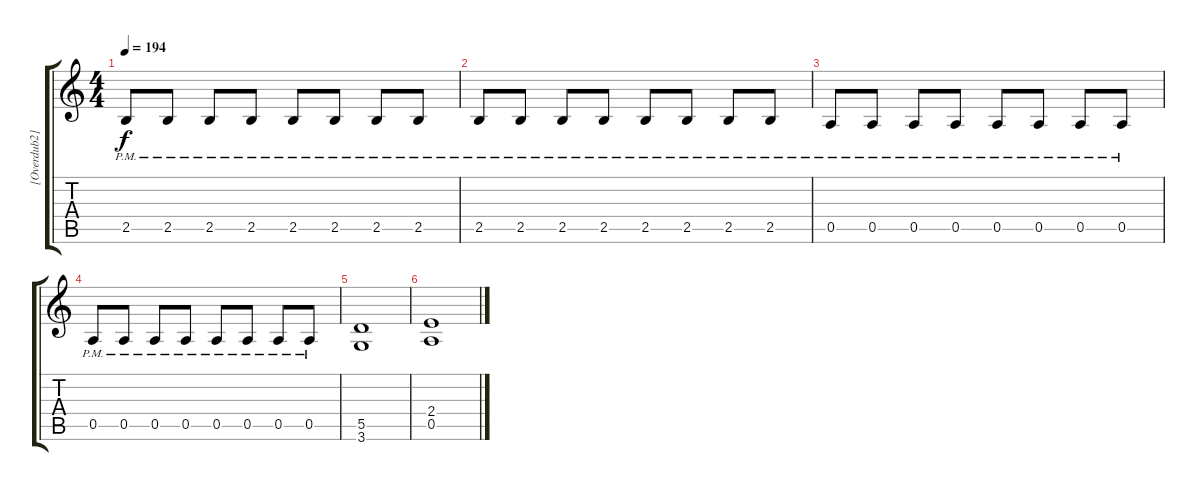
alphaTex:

\track ("[Overdub2]" "[Overdub2]") {instrument distortionguitar}
\staff {score tabs}
\tuning (E4 B3 G3 D3 A2 E2) {hide}
\ts (4 4)
\tempo 194
\clef g2
\ks c
2.5{pm}.8{dy f} 2.5{pm}.8 2.5{pm}.8 2.5{pm}.8 2.5{pm}.8 2.5{pm}.8 2.5{pm}.8 2.5{pm}.8 |
2.5{pm}.8 2.5{pm}.8 2.5{pm}.8 2.5{pm}.8 2.5{pm}.8 2.5{pm}.8 2.5{pm}.8 2.5{pm}.8 |
0.5{pm}.8 0.5{pm}.8 0.5{pm}.8 0.5{pm}.8 0.5{pm}.8 0.5{pm}.8 0.5{pm}.8 0.5{pm}.8 |
0.5{pm}.8 0.5{pm}.8 0.5{pm}.8 0.5{pm}.8 0.5{pm}.8 0.5{pm}.8 0.5{pm}.8 0.5{pm}.8 |
(5.5 3.6).1{balance 15} |
(2.4 0.5).1
